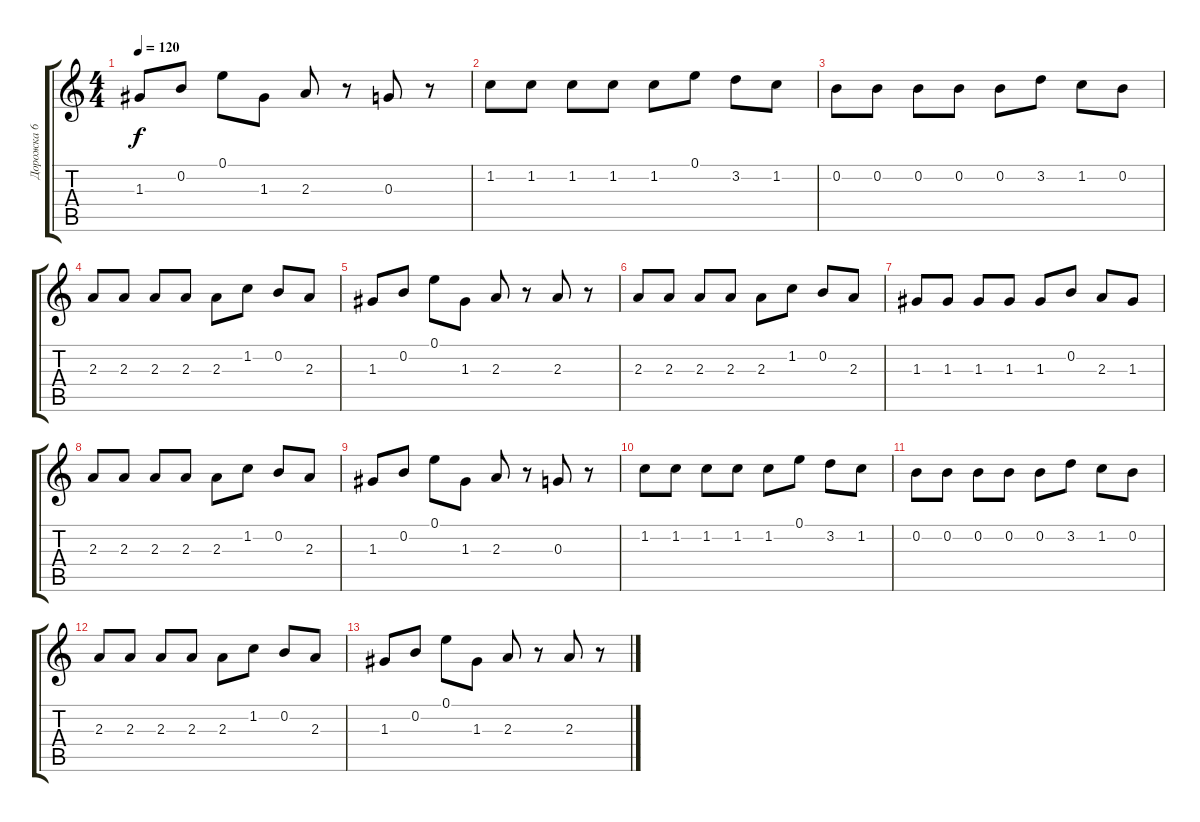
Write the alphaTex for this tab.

\track ("Дорожка 6" "Дорожка 6") {instrument acousticguitarsteel}
\staff {score tabs}
\tuning (E4 B3 G3 D3 A2 E2) {hide}
\ts (4 4)
\tempo 120
\clef g2
\ks c
1.3.8{dy f} 0.2.8 0.1.8 1.3.8 2.3.8 r.8 0.3.8 r.8 |
1.2.8 1.2.8 1.2.8 1.2.8 1.2.8 0.1.8 3.2.8 1.2.8 |
0.2.8 0.2.8 0.2.8 0.2.8 0.2.8 3.2.8 1.2.8 0.2.8 |
2.3.8 2.3.8 2.3.8 2.3.8 2.3.8 1.2.8 0.2.8 2.3.8 |
1.3.8 0.2.8 0.1.8 1.3.8 2.3.8 r.8 2.3.8 r.8 |
2.3.8 2.3.8 2.3.8 2.3.8 2.3.8 1.2.8 0.2.8 2.3.8 |
1.3.8 1.3.8 1.3.8 1.3.8 1.3.8 0.2.8 2.3.8 1.3.8 |
2.3.8 2.3.8 2.3.8 2.3.8 2.3.8 1.2.8 0.2.8 2.3.8 |
1.3.8 0.2.8 0.1.8 1.3.8 2.3.8 r.8 0.3.8 r.8 |
1.2.8 1.2.8 1.2.8 1.2.8 1.2.8 0.1.8 3.2.8 1.2.8 |
0.2.8 0.2.8 0.2.8 0.2.8 0.2.8 3.2.8 1.2.8 0.2.8 |
2.3.8 2.3.8 2.3.8 2.3.8 2.3.8 1.2.8 0.2.8 2.3.8 |
1.3.8 0.2.8 0.1.8 1.3.8 2.3.8 r.8 2.3.8 r.8
